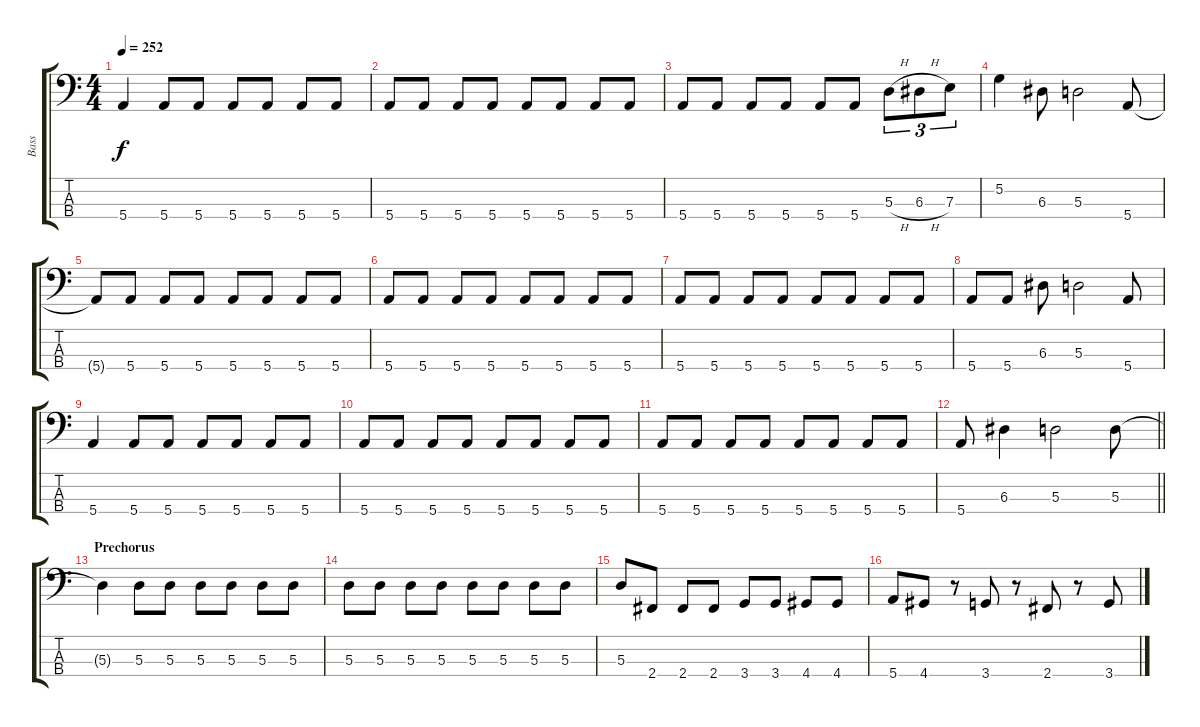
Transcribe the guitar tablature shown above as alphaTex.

\track ("Bass" "Bass") {instrument electricbassfinger}
\staff {score tabs}
\tuning (G2 D2 A1 E1) {hide}
\ts (4 4)
\tempo 252
\clef f4
\ks c
5.4{t}.4{dy f} 5.4.8 5.4.8 5.4.8 5.4.8 5.4.8 5.4.8 |
5.4.8 5.4.8 5.4.8 5.4.8 5.4.8 5.4.8 5.4.8 5.4.8 |
5.4.8 5.4.8 5.4.8 5.4.8 5.4.8 5.4.8 5.3{h}.8{tu (3 2)} 6.3{h}.8{tu (3 2)} 7.3.8{tu (3 2)} |
5.2.4 6.3.8 5.3.2 5.4.8 |
5.4{t}.8 5.4.8 5.4.8 5.4.8 5.4.8 5.4.8 5.4.8 5.4.8 |
5.4.8 5.4.8 5.4.8 5.4.8 5.4.8 5.4.8 5.4.8 5.4.8 |
5.4.8 5.4.8 5.4.8 5.4.8 5.4.8 5.4.8 5.4.8 5.4.8 |
5.4.8 5.4.8 6.3.8 5.3.2 5.4.8 |
5.4.4 5.4.8 5.4.8 5.4.8 5.4.8 5.4.8 5.4.8 |
5.4.8 5.4.8 5.4.8 5.4.8 5.4.8 5.4.8 5.4.8 5.4.8 |
5.4.8 5.4.8 5.4.8 5.4.8 5.4.8 5.4.8 5.4.8 5.4.8 |
\barLineRight lightlight
5.4.8 6.3.4 5.3.2 5.3.8 |
\section ("" "Prechorus")
5.3{t}.4 5.3.8 5.3.8 5.3.8 5.3.8 5.3.8 5.3.8 |
5.3.8 5.3.8 5.3.8 5.3.8 5.3.8 5.3.8 5.3.8 5.3.8 |
5.3.8 2.4.8 2.4.8 2.4.8 3.4.8 3.4.8 4.4.8 4.4.8 |
5.4.8 4.4.8 r.8 3.4.8 r.8 2.4.8 r.8 3.4.8
